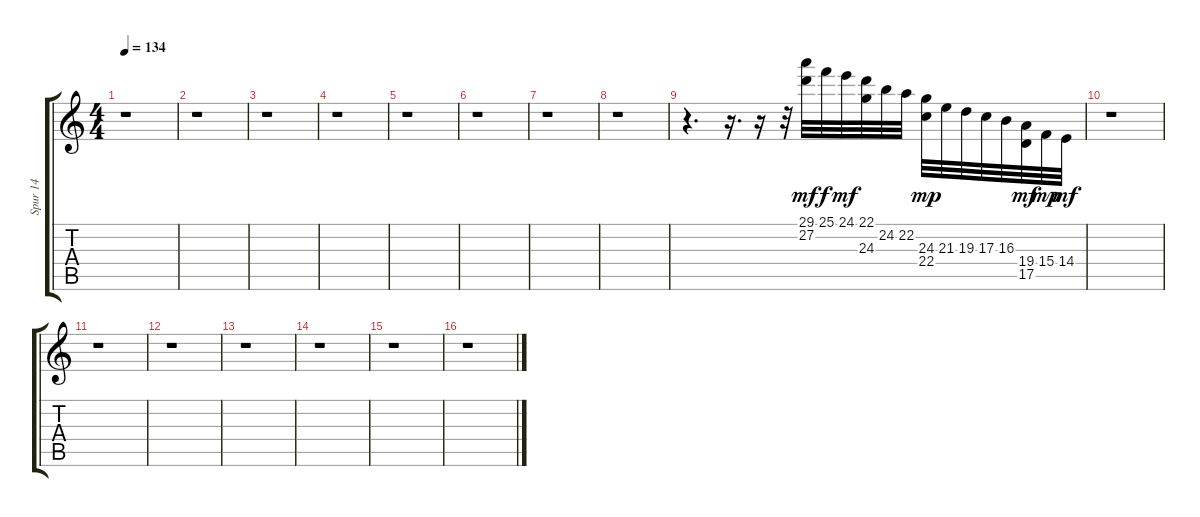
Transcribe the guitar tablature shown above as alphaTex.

\track ("Spur 14" "Spur 14") {instrument vibraphone}
\staff {score tabs}
\tuning (E4 B3 G3 D3 A2 E2) {hide}
\ts (4 4)
\tempo 134
\clef g2
\ks c
r.1{dy ff} |
r.1 |
r.1 |
r.1 |
r.1 |
r.1 |
r.1 |
r.1 |
r.4{d} r.16{d} r.16{instrument glockenspiel} r.32 (29.1 27.2).32{dy mf} 25.1.32{dy f} 24.1.32{dy mf} (22.1 24.3).32 24.2.32 22.2.32 (24.3 22.4).32{dy mp} 21.3.32 19.3.32 17.3.32 16.3.32 (19.4 17.5).32{dy mf} 15.4.32{dy mp} 14.4.32{dy mf} |
r.1 |
r.1 |
r.1 |
r.1 |
r.1 |
r.1 |
r.1
